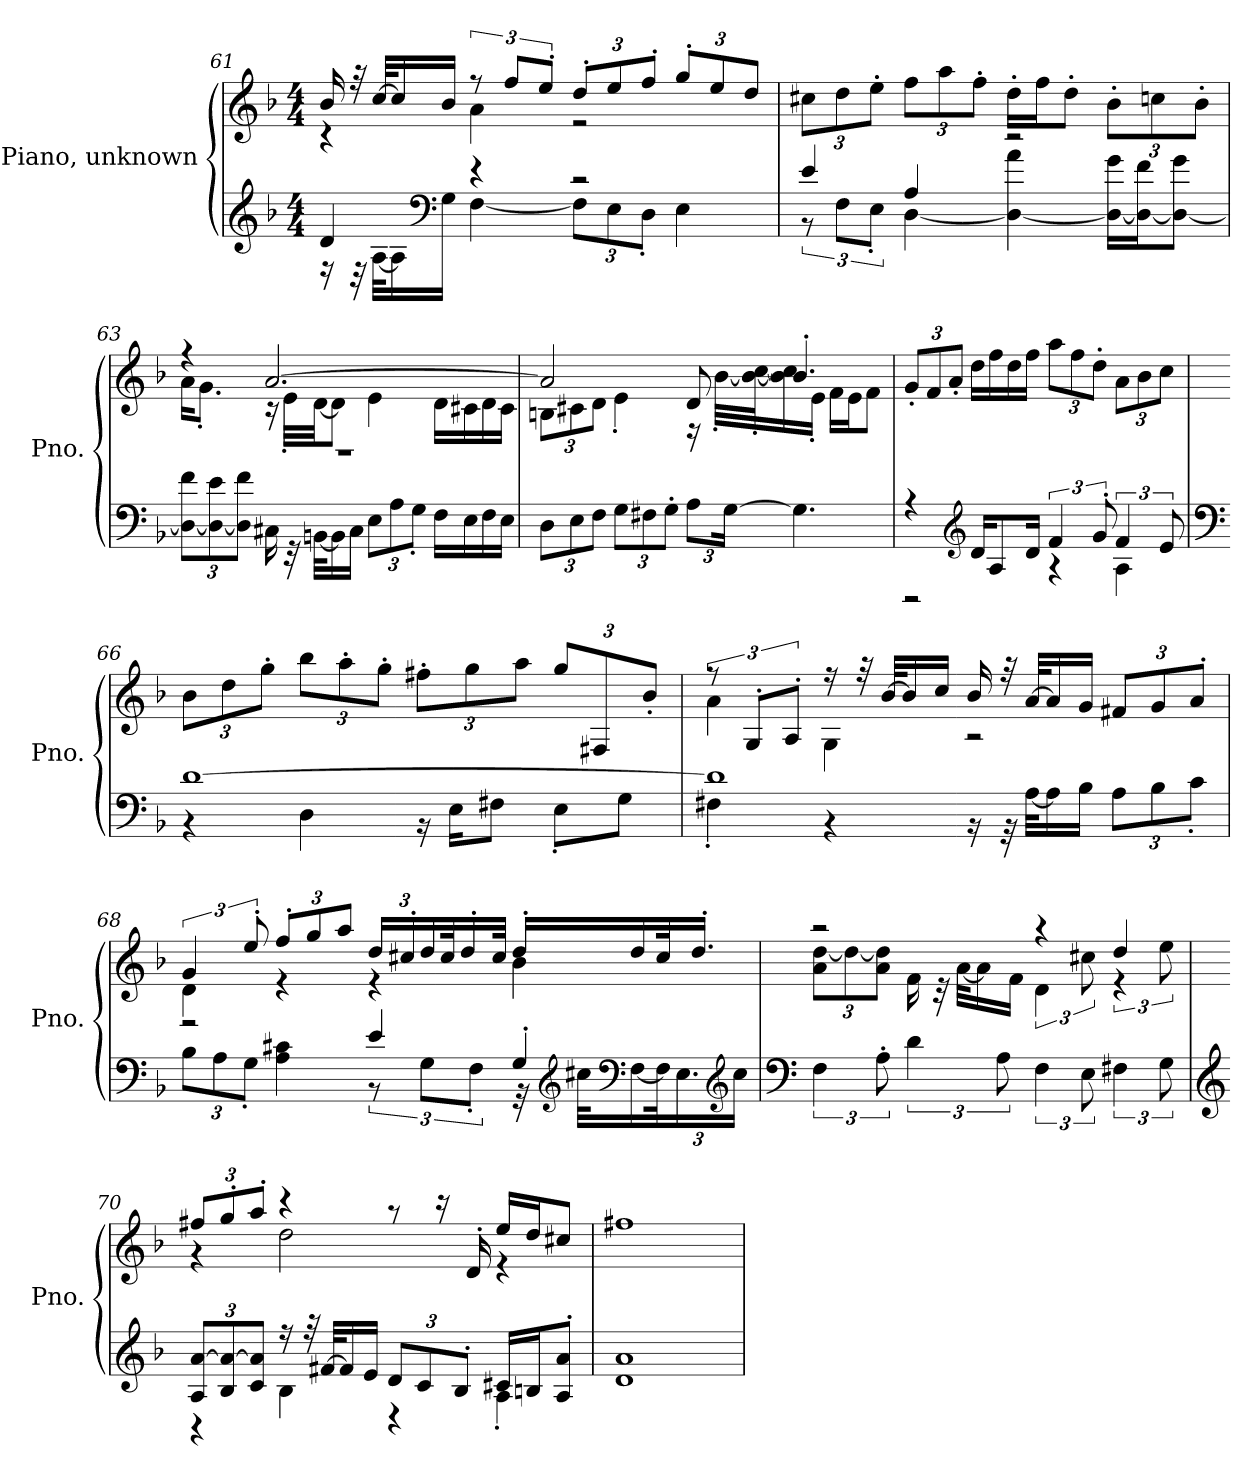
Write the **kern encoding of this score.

**kern	**kern
*part1	*part1
*staff2	*staff1
*I"Piano, unknown	*
*I'Pno.	*
!!LO:LB:g=z
*clefG2	*clefG2
*k[b-]	*k[b-]
*M4/4	*M4/4
=61	=61
*^	*^
4d/	16r	16b-/	4r
.	32r	32r	.
.	[32A\KLL	[32cc/KLL	.
.	16A\]	16cc/]	.
*clefF4	*	*	*
.	16G\JJ	16b-/JJ	.
4r	[4F\	12r	4a\
.	.	12ff/L	.
.	.	12ee'/J	.
*	*Xbrackettup	*Xbrackettup	*
2r	12F\L]	12dd'/L	2r
.	12E\	12ee/	.
.	12D'\J	12ff'/J	.
.	4E\	12gg'/L	.
.	.	12ee/	.
.	.	12dd/J	.
*	*	*v	*v
=62	=62	=62
*	*brackettup	*
4e/	12r	12cc#X\L
.	12F\L	12dd\
.	12E'\J	12ee'\J
4A/	[4D\	12ff\L
.	.	12aa\
.	.	12ff'\J
2r	4D\_ 4a\	16dd'\LL
.	.	16ff\J
.	.	8dd'\J
.	16D\_ 16g\LL	12b-'\L
.	16D\_ 16f\J	.
.	.	12ccn\
.	8D\_ 8g\J	.
.	.	12b-'\J
!!LO:LB:g=z
=63	=63	=63
*	*Xbrackettup	*
*	*	*^
1r	12D\_ 12f\L	4r	16a\KL
.	.	.	8.g'\J
.	12D\_ 12e\	.	.
.	12D\] 12f\J	.	.
.	16C#X\	[2.a/	16r
.	32r	.	32e'\LLL
.	[32BBn\KLL	.	[32d\JJ
.	16BB\]	.	8d\J]
.	16C#\JJ	.	.
.	12E\L	.	4e\
.	12A\	.	.
.	12G'\J	.	.
.	16F\LL	.	16d\LL
.	16E\	.	16c#X\
.	16F\	.	16d\
.	16E\JJ	.	16c#\JJ
*v	*v	*	*
=64	=64	=64
12D\L	2a/]	12Bn\L
12E\	.	12c#X\
12F\J	.	12d\J
12G\L	.	4e'\
12F#X\	.	.
12G'\J	.	.
12A\L	8d/	16r
.	.	[32b-'\LLL
[24G\Jk	.	.
.	.	32b-\_' [32cc\'J
4.G\]	4.b-'/	16b-\] 16cc\]
.	.	16e'\JJ
.	.	16f\LL
.	.	16e\J
.	.	8f\J
*	*v	*v
!!LO:LB:g=z
=65	=65
*^	*
4r	2r	12g'/L
.	.	12f/
.	.	12a'/J
*clefG2	*	*
16d/KL	.	16dd\LL
8A/	.	16ff\
.	.	16dd\
16d/Jk	.	16ff\JJ
*brackettup	*	*
6f/	4r	12aa\L
.	.	12ff\
12g'/	.	12dd'\J
6f/	4A\	12a\L
.	.	12b-\
12e/	.	12cc\J
=66	=66	=66
*clefF4	*	*
[1d	4r	12b-\L
.	.	12dd\
.	.	12gg'\J
.	4D\	12bb-\L
.	.	12aa'\
.	.	12gg'\J
.	16r	12ff#X'\L
.	16E\KL	.
.	.	12gg\
.	8F#X\J	.
.	.	12aa\J
.	8E'\L	12gg/L
.	.	12F#X/
.	8G\J	.
.	.	12b-'/J
!!LO:PB:g=z
=67	=67	=67
*	*	*brackettup
*	*	*^
1d]	4F#X'\	12r	4a\
.	.	12G'/L	.
.	.	12A'/J	.
.	4r	16r	4G\
.	.	32r	.
.	.	[32b-/KLL	.
.	.	16b-/]	.
.	.	16cc/JJ	.
.	16r	16b-/	2r
.	32r	32r	.
.	[32A\KLL	[32a/KLL	.
.	16A\]	16a/]	.
.	16B-\JJ	16g/JJ	.
*	*Xbrackettup	*Xbrackettup	*
.	12A\L	12f#X/L	.
.	12B-\	12g/	.
.	12c'\J	12a'/J	.
!!LO:LB:g=z	!!
=68	=68	=68	=68
*	*	*brackettup	*
2r	12B-\L	6g/	4d\
.	12A\	.	.
.	12G'\J	12ee'/	.
*	*	*Xbrackettup	*
.	4A\ 4c#X\	12ff'/L	4r
.	.	12gg/	.
.	.	12aa/J	.
*	*brackettup	*	*
4e/	12r	24dd/LL	4r
.	.	24cc#X'/	.
.	12G\L	24dd/	.
.	.	32cc#/K	.
.	.	16dd'/	.
.	12F'\J	.	.
.	.	32cc#/JJk	.
4G'/	32r	16dd'/LL	4b-\
*clefG2	*	*	*
.	32cc#X\KLL	.	.
*clefF4	*	*	*
.	[16F\	16dd/	.
*	*Xbrackettup	*	*
.	48F\K]	32cc#/K	.
.	24.E\	.	.
.	.	16.dd'/JJ	.
*clefG2	*	*	*
.	24cc#\JJ	.	.
*v	*v	*	*
=69	=69	=69
*clefF4	*	*
*brackettup	*	*
6F\	2r	12a\ [12dd\L
.	.	12dd\_
12A'\	.	12a\ 12dd\]J
6d\	.	16f\
.	.	32r
.	.	[32a\KLL
.	.	16a\]
12A\	.	.
.	.	16f\JJ
*	*	*brackettup
6F\	4r	6d\
12E\	.	12cc#X\
6F#X\	4dd/	6r
12G\	.	12ee\
!!LO:LB:g=z	!!
=70	=70	=70
*clefG2	*	*
*Xbrackettup	*Xbrackettup	*
*^	*	*
12A/ [12a/L	4r	12ff#X/L	4r
12B-/ 12a/_	.	12gg'/	.
12c/ 12a/]J	.	12aa'/J	.
16r	4B-\	4r	2dd\
32r	.	.	.
[32f#X/KLL	.	.	.
16f#/]	.	.	.
16e/JJ	.	.	.
12d/L	4r	8r	.
12c/	.	.	.
.	.	16r	.
12B-'/J	.	.	.
.	.	16d'/	.
16c#X/LL	4A'\	16ee/LL	4r
16Bn/J	.	16dd/J	.
8A/' 8a/'J	.	8cc#X/J	.
*v	*v	*	*
*	*v	*v
=71	=71
1d 1a	1ff#X
=	=
*-	*-
